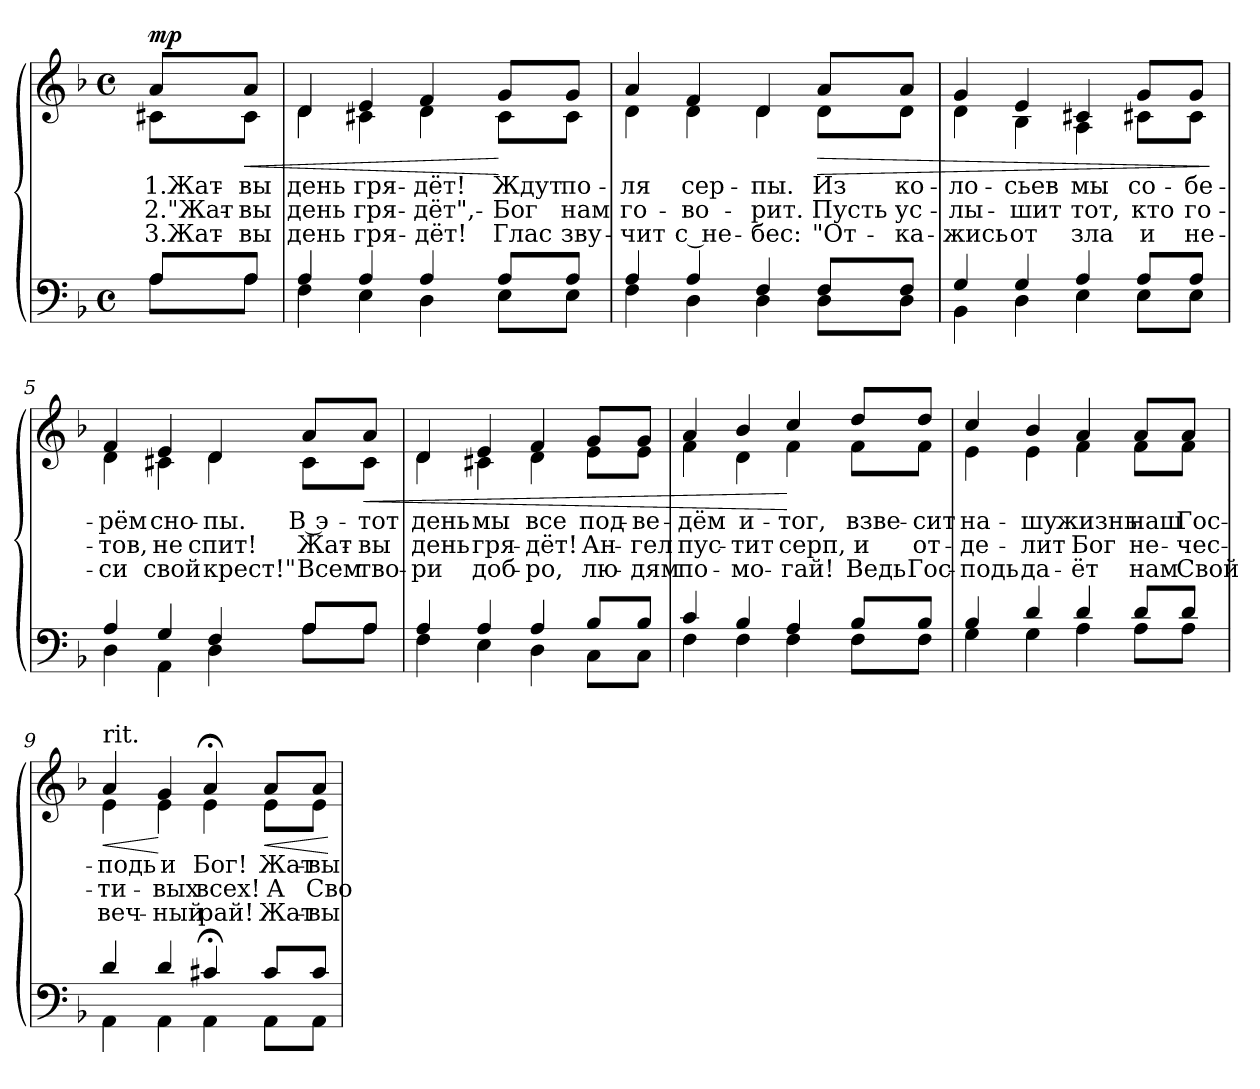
**kern	**kern	**text	**text	**text	**dynam
*part2	*part1	*part1	*part1	*part1	*part1
*staff2	*staff1	*staff1	*staff1	*staff1	*staff1
*clefF4	*clefG2	*	*	*	*
*k[b-]	*k[b-]	*	*	*	*
*F:	*F:	*	*	*	*
*M4/4	*M4/4	*	*	*	*
*met(c)	*met(c)	*	*	*	*
=1	=1	=1	=1	=1	=1
*^	*	*	*	*	*
!	!	!	!LO:LY:b	!LO:LY:b	!LO:LY:b	!LO:DY:a
*	*	*^	*	*	*	*
8A/L	8A\L	8a/L	8c#X\L	1.Жат-	2."Жат-	3.Жат-	mp
!	!	!	!	!LO:LY:b	!LO:LY:b	!LO:LY:b	!LO:HP:b
8A/J	8A\J	8a/J	8c#\J	-вы	-вы	-вы	<
=2	=2	=2	=2	=2	=2	=2	=2
!	!	!	!	!LO:LY:b	!LO:LY:b	!LO:LY:b	!
4A/	4F\	4d/	4d\	день	день	день	.
!	!	!	!	!LO:LY:b	!LO:LY:b	!LO:LY:b	!
4A/	4E\	4e/	4c#X\	гря-	гря-	гря-	.
!	!	!	!	!LO:LY:b	!LO:LY:b	!LO:LY:b	!
4A/	4D\	4f/	4d\	-дёт!	-дёт",-	-дёт!	.
!	!	!	!	!LO:LY:b	!LO:LY:b	!LO:LY:b	!
8A/L	8E\L	8g/L	8c#\L	Ждут	-Бог	Глас	[
!	!	!	!	!LO:LY:b	!LO:LY:b	!LO:LY:b	!
8A/J	8E\J	8g/J	8c#\J	по-	нам	зву-	.
=3	=3	=3	=3	=3	=3	=3	=3
!	!	!	!	!LO:LY:b	!LO:LY:b	!LO:LY:b	!
4A/	4F\	4a/	4d\	-ля	го-	-чит	.
!	!	!	!	!LO:LY:b	!LO:LY:b	!LO:LY:b	!
4A/	4D\	4f/	4d\	сер-	-во-	с не-	.
!	!	!	!	!LO:LY:b	!LO:LY:b	!LO:LY:b	!
4F/	4D\	4d/	4d\	-пы.	-рит.	-бес:	.
!	!	!	!	!LO:LY:b	!LO:LY:b	!LO:LY:b	!LO:HP:b
8F/L	8D\L	8a/L	8d\L	Из	Пусть	"От-	>
!	!	!	!	!LO:LY:b	!LO:LY:b	!LO:LY:b	!
8F/J	8D\J	8a/J	8d\J	ко-	ус-	-ка-	.
=4	=4	=4	=4	=4	=4	=4	=4
!	!	!	!	!LO:LY:b	!LO:LY:b	!LO:LY:b	!
4G/	4BB-\	4g/	4d\	-ло-	-лы-	-жись	.
!	!	!	!	!LO:LY:b	!LO:LY:b	!LO:LY:b	!
4G/	4D\	4e/	4B-\	-сьев	-шит	от	.
!	!	!	!	!LO:LY:b	!LO:LY:b	!LO:LY:b	!
4A/	4E\	4c#X/	4A\	мы	тот,	зла	.
!	!	!	!	!LO:LY:b	!LO:LY:b	!LO:LY:b	!
8A/L	8E\L	8g/L	8c#X\L	со-	кто	и	.
!	!	!	!	!LO:LY:b	!LO:LY:b	!LO:LY:b	!
8A/J	8E\J	8g/J	8c#\J	-бе-	го-	не-	.
*v	*v	*	*	*	*	*	*
*	*v	*v	*	*	*	*
.	.	.	.	.	]
!!LO:LB:g=z
=5	=5	=5	=5	=5	=5
*^	*	*	*	*	*
!	!	!	!LO:LY:b	!LO:LY:b	!LO:LY:b	!
*	*	*^	*	*	*	*
4A/	4D\	4f/	4d\	-рём	-тов,	-си	.
!	!	!	!	!LO:LY:b	!LO:LY:b	!LO:LY:b	!
4G/	4AA\	4e/	4c#X\	сно-	не	свой	.
!	!	!	!	!LO:LY:b	!LO:LY:b	!LO:LY:b	!
4F/	4D\	4d/	4d\	-пы.	спит!	крест!"	.
!	!	!	!	!LO:LY:b	!LO:LY:b	!LO:LY:b	!
8A/L	8A\L	8a/L	8c#\L	В э-	Жат-	Всем	.
!	!	!	!	!LO:LY:b	!LO:LY:b	!LO:LY:b	!LO:HP:b
8A/J	8A\J	8a/J	8c#\J	-тот	-вы	тво-	<
=6	=6	=6	=6	=6	=6	=6	=6
!	!	!	!	!LO:LY:b	!LO:LY:b	!LO:LY:b	!
4A/	4F\	4d/	4d\	день	день	-ри	.
!	!	!	!	!LO:LY:b	!LO:LY:b	!LO:LY:b	!
4A/	4E\	4e/	4c#X\	мы	гря-	доб-	.
!	!	!	!	!LO:LY:b	!LO:LY:b	!LO:LY:b	!
4A/	4D\	4f/	4d\	все	-дёт!	-ро,	.
!	!	!	!	!LO:LY:b	!LO:LY:b	!LO:LY:b	!
8B-/L	8C\L	8g/L	8e\L	под-	Ан-	лю-	.
!	!	!	!	!LO:LY:b	!LO:LY:b	!LO:LY:b	!
8B-/J	8C\J	8g/J	8e\J	-ве-	-гел	-дям	.
=7	=7	=7	=7	=7	=7	=7	=7
!	!	!	!	!LO:LY:b	!LO:LY:b	!LO:LY:b	!
4c/	4F\	4a/	4f\	-дём	пус-	по-	.
!	!	!	!	!LO:LY:b	!LO:LY:b	!LO:LY:b	!
4B-/	4F\	4b-/	4d\	и-	-тит	-мо-	.
!	!	!	!	!LO:LY:b	!LO:LY:b	!LO:LY:b	!
4A/	4F\	4cc/	4f\	-тог,	серп,	-гай!	[
!	!	!	!	!LO:LY:b	!LO:LY:b	!LO:LY:b	!
8B-/L	8F\L	8dd/L	8f\L	взве-	и	Ведь	.
!	!	!	!	!LO:LY:b	!LO:LY:b	!LO:LY:b	!
8B-/J	8F\J	8dd/J	8f\J	-сит	от-	Гос-	.
=8	=8	=8	=8	=8	=8	=8	=8
!	!	!	!	!LO:LY:b	!LO:LY:b	!LO:LY:b	!
4B-/	4G\	4cc/	4e\	на-	-де-	-подь	.
!	!	!	!	!LO:LY:b	!LO:LY:b	!LO:LY:b	!
4d/	4G\	4b-/	4e\	-шу	-лит	да-	.
!	!	!	!	!LO:LY:b	!LO:LY:b	!LO:LY:b	!
4d/	4A\	4a/	4f\	жизнь	Бог	-ёт	.
!	!	!	!	!LO:LY:b	!LO:LY:b	!LO:LY:b	!
8d/L	8A\L	8a/L	8f\L	наш	не-	нам	.
!	!	!	!	!LO:LY:b	!LO:LY:b	!LO:LY:b	!
8d/J	8A\J	8a/J	8f\J	Гос-	-чес-	Свой	.
!!LO:LB:g=z	!!
=9	=9	=9	=9	=9	=9	=9	=9
!	!	!LO:TX:a:t=rit.	!	!	!	!	!
!	!	!	!	!LO:LY:b	!LO:LY:b	!LO:LY:b	!LO:HP:b
4d/	4AA\	4a/	4e\	-подь	-ти-	веч-	<
!	!	!	!	!LO:LY:b	!LO:LY:b	!LO:LY:b	!
4d/	4AA\	4g/	4e\	и	-вых	-ный	[
!	!	!	!	!LO:LY:b	!LO:LY:b	!LO:LY:b	!
4c#X;</	4AA\	4a;</	4e\	Бог!	всех!	рай!	.
!	!	!	!	!LO:LY:b	!LO:LY:b	!LO:LY:b	!LO:HP:b
8c#/L	8AA\L	8a/L	8e\L	Жат-	А	Жат-	<
!	!	!	!	!LO:LY:b	!LO:LY:b	!LO:LY:b	!
8c#/J	8AA\J	8a/J	8e\J	-вы	Сво-	-вы	.
*v	*v	*	*	*	*	*	*
*	*v	*v	*	*	*	*
.	.	.	.	.	[
=	=	=	=	=	=
*-	*-	*-	*-	*-	*-
